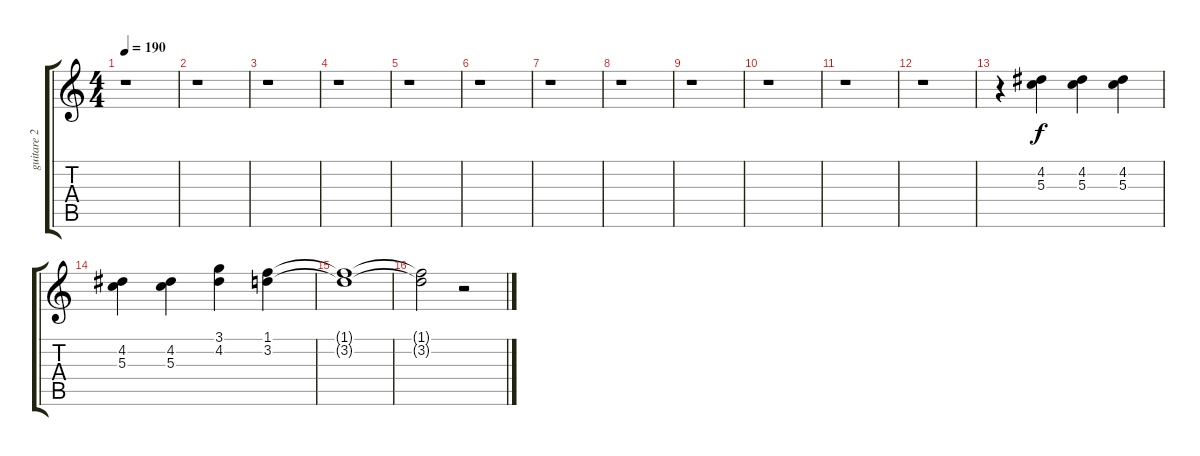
\track ("guitare 2" "guitare 2") {instrument acousticguitarsteel}
\staff {score tabs}
\tuning (E4 B3 G3 D3 A2 E2) {hide}
\ts (4 4)
\tempo 190
\clef g2
\ks c
r.1{dy f} |
r.1 |
r.1 |
r.1 |
r.1 |
r.1 |
r.1 |
r.1 |
r.1 |
r.1 |
r.1 |
r.1 |
r.4 (4.2 5.3).4 (4.2 5.3).4 (4.2 5.3).4 |
(4.2 5.3).4 (4.2 5.3).4 (3.1 4.2).4 (1.1 3.2).4 |
(1.1{t} 3.2{t}).1 |
(1.1{t} 3.2{t}).2 r.2
